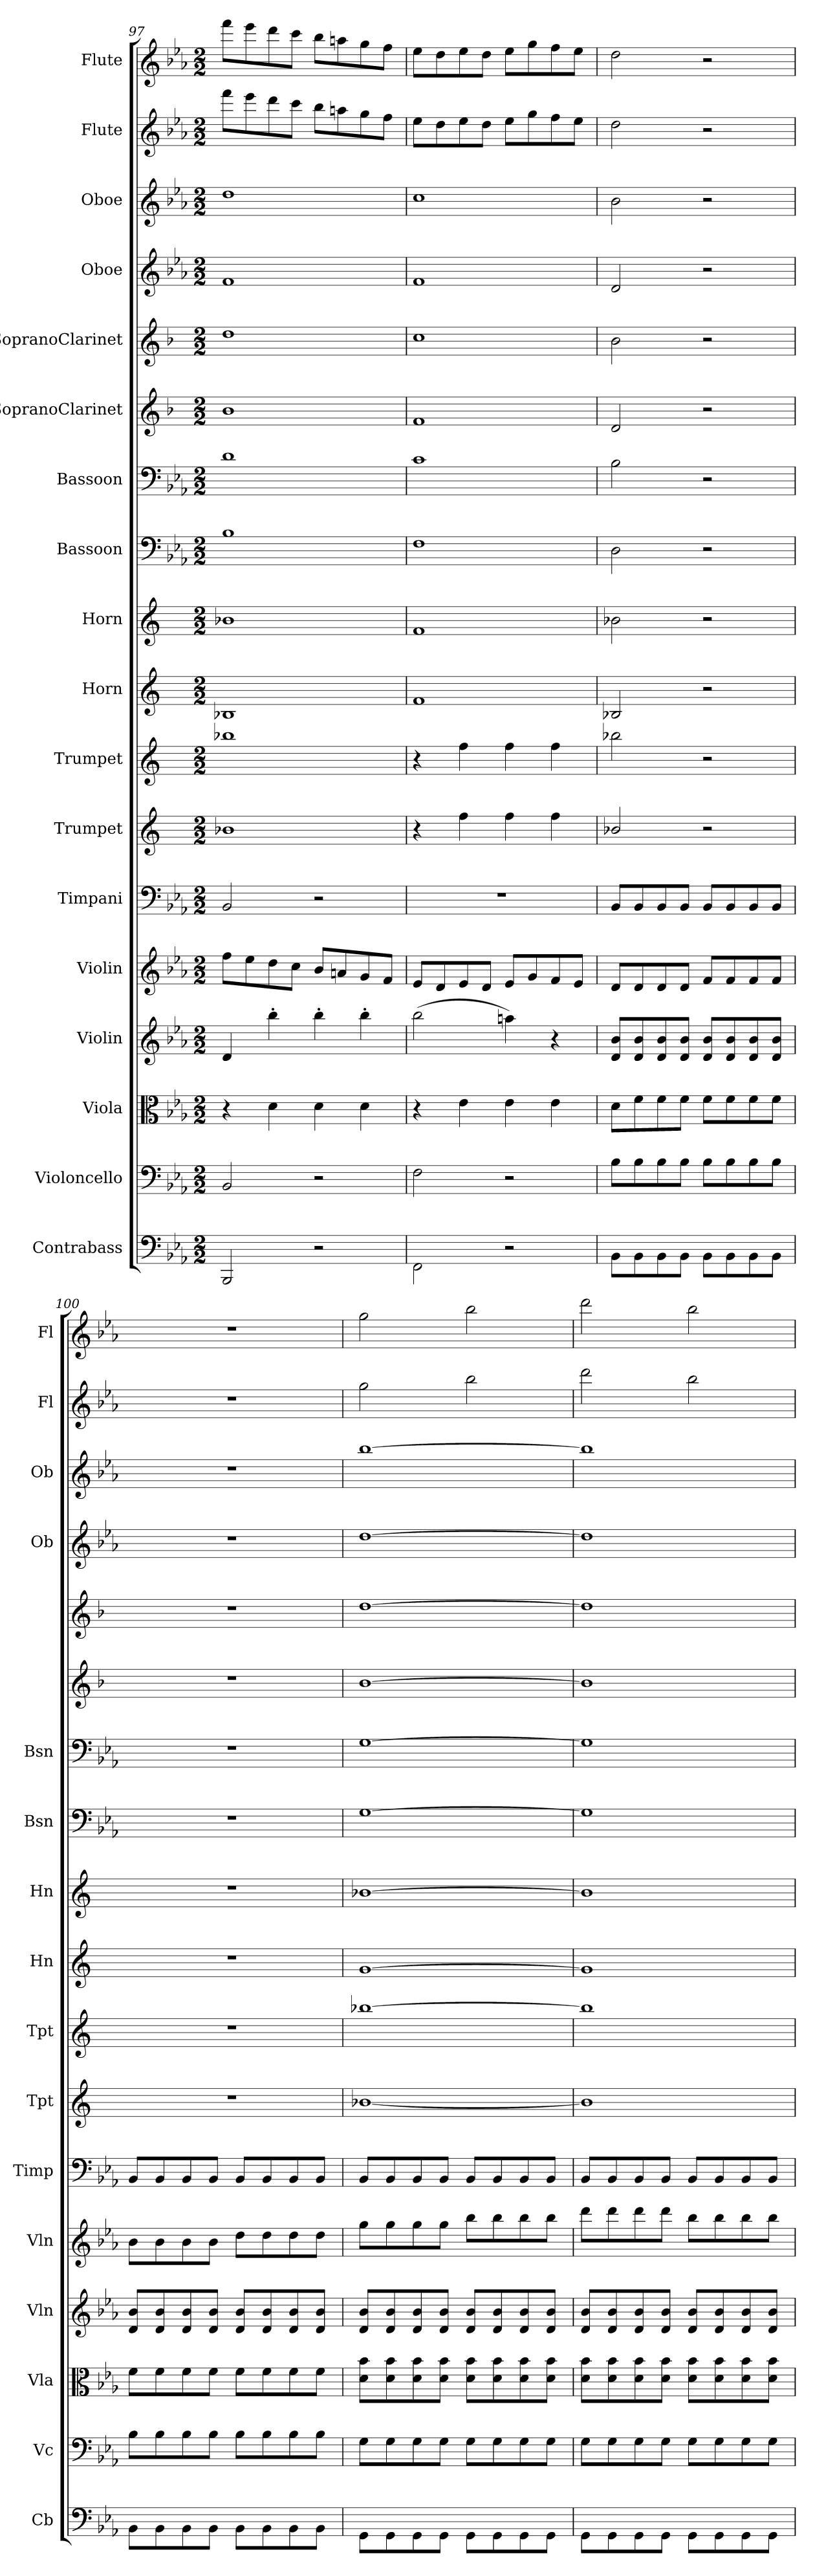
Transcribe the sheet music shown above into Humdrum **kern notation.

**kern	**kern	**kern	**kern	**kern	**kern	**kern	**kern	**kern	**kern	**kern	**kern	**kern	**kern	**kern	**kern	**kern	**kern
*part18	*part17	*part16	*part15	*part14	*part13	*part12	*part11	*part10	*part9	*part8	*part7	*part6	*part5	*part4	*part3	*part2	*part1
*staff18	*staff17	*staff16	*staff15	*staff14	*staff13	*staff12	*staff11	*staff10	*staff9	*staff8	*staff7	*staff6	*staff5	*staff4	*staff3	*staff2	*staff1
*I"Contrabass	*I"Violoncello	*I"Viola	*I"Violin	*I"Violin	*I"Timpani	*I"Trumpet	*I"Trumpet	*I"Horn	*I"Horn	*I"Bassoon	*I"Bassoon	*I"SopranoClarinet	*I"SopranoClarinet	*I"Oboe	*I"Oboe	*I"Flute	*I"Flute
*I'Cb	*I'Vc	*I'Vla	*I'Vln	*I'Vln	*I'Timp	*I'Tpt	*I'Tpt	*I'Hn	*I'Hn	*I'Bsn	*I'Bsn	*	*	*I'Ob	*I'Ob	*I'Fl	*I'Fl
*clefF4	*clefF4	*clefC3	*clefG2	*clefG2	*clefF4	*clefG2	*clefG2	*clefG2	*clefG2	*clefF4	*clefF4	*clefG2	*clefG2	*clefG2	*clefG2	*clefG2	*clefG2
*k[b-e-a-]	*k[b-e-a-]	*k[b-e-a-]	*k[b-e-a-]	*k[b-e-a-]	*k[b-e-a-]	*k[]	*k[]	*k[]	*k[]	*k[b-e-a-]	*k[b-e-a-]	*k[b-]	*k[b-]	*k[b-e-a-]	*k[b-e-a-]	*k[b-e-a-]	*k[b-e-a-]
*M2/2	*M2/2	*M2/2	*M2/2	*M2/2	*M2/2	*M2/2	*M2/2	*M2/2	*M2/2	*M2/2	*M2/2	*M2/2	*M2/2	*M2/2	*M2/2	*M2/2	*M2/2
=97	=97	=97	=97	=97	=97	=97	=97	=97	=97	=97	=97	=97	=97	=97	=97	=97	=97
2BBB-/	2BB-/	4r	4d/	8ff\L	2BB-/	1b-X/	1bb-X\	1B-X/	1b-X\	1B-\	1d\	1b-\	1dd\	1f/	1dd\	8fff\L	8fff\L
.	.	.	.	8ee-\	.	.	.	.	.	.	.	.	.	.	.	8eee-\	8eee-\
.	.	4d\	4bb-'\	8dd\	.	.	.	.	.	.	.	.	.	.	.	8ddd\	8ddd\
.	.	.	.	8cc\J	.	.	.	.	.	.	.	.	.	.	.	8ccc\J	8ccc\J
2r	2r	4d\	4bb-'\	8b-/L	2r	.	.	.	.	.	.	.	.	.	.	8bb-\L	8bb-\L
.	.	.	.	8an/	.	.	.	.	.	.	.	.	.	.	.	8aan\	8aan\
.	.	4d\	4bb-'\	8g/	.	.	.	.	.	.	.	.	.	.	.	8gg\	8gg\
.	.	.	.	8f/J	.	.	.	.	.	.	.	.	.	.	.	8ff\J	8ff\J
=98	=98	=98	=98	=98	=98	=98	=98	=98	=98	=98	=98	=98	=98	=98	=98	=98	=98
2FF\	2F\	4r	(2bb-\	8e-/L	1r	4r	4r	1f\	1f\	1F\	1c\	1f/	1cc\	1f/	1cc\	8ee-\L	8ee-\L
.	.	.	.	8d/	.	.	.	.	.	.	.	.	.	.	.	8dd\	8dd\
.	.	4e-\	.	8e-/	.	4ff\	4ff\	.	.	.	.	.	.	.	.	8ee-\	8ee-\
.	.	.	.	8d/J	.	.	.	.	.	.	.	.	.	.	.	8dd\J	8dd\J
2r	2r	4e-\	4aan\)	8e-/L	.	4ff\	4ff\	.	.	.	.	.	.	.	.	8ee-\L	8ee-\L
.	.	.	.	8g/	.	.	.	.	.	.	.	.	.	.	.	8gg\	8gg\
.	.	4e-\	4r	8f/	.	4ff\	4ff\	.	.	.	.	.	.	.	.	8ff\	8ff\
.	.	.	.	8e-/J	.	.	.	.	.	.	.	.	.	.	.	8ee-\J	8ee-\J
=99	=99	=99	=99	=99	=99	=99	=99	=99	=99	=99	=99	=99	=99	=99	=99	=99	=99
8BB-\L	8B-\L	8d\L	8d/ 8b-/L	8d/L	8BB-/L	2b-X/	2bb-X\	2B-X/	2b-X\	2D\	2B-\	2d/	2b-\	2d/	2b-\	2dd\	2dd\
8BB-\	8B-\	8f\	8d/ 8b-/	8d/	8BB-/	.	.	.	.	.	.	.	.	.	.	.	.
8BB-\	8B-\	8f\	8d/ 8b-/	8d/	8BB-/	.	.	.	.	.	.	.	.	.	.	.	.
8BB-\J	8B-\J	8f\J	8d/ 8b-/J	8d/J	8BB-/J	.	.	.	.	.	.	.	.	.	.	.	.
8BB-\L	8B-\L	8f\L	8d/ 8b-/L	8f/L	8BB-/L	2r	2r	2r	2r	2r	2r	2r	2r	2r	2r	2r	2r
8BB-\	8B-\	8f\	8d/ 8b-/	8f/	8BB-/	.	.	.	.	.	.	.	.	.	.	.	.
8BB-\	8B-\	8f\	8d/ 8b-/	8f/	8BB-/	.	.	.	.	.	.	.	.	.	.	.	.
8BB-\J	8B-\J	8f\J	8d/ 8b-/J	8f/J	8BB-/J	.	.	.	.	.	.	.	.	.	.	.	.
=100	=100	=100	=100	=100	=100	=100	=100	=100	=100	=100	=100	=100	=100	=100	=100	=100	=100
8BB-\L	8B-\L	8f\L	8d/ 8b-/L	8b-\L	8BB-/L	1r	1r	1r	1r	1r	1r	1r	1r	1r	1r	1r	1r
8BB-\	8B-\	8f\	8d/ 8b-/	8b-\	8BB-/	.	.	.	.	.	.	.	.	.	.	.	.
8BB-\	8B-\	8f\	8d/ 8b-/	8b-\	8BB-/	.	.	.	.	.	.	.	.	.	.	.	.
8BB-\J	8B-\J	8f\J	8d/ 8b-/J	8b-\J	8BB-/J	.	.	.	.	.	.	.	.	.	.	.	.
8BB-\L	8B-\L	8f\L	8d/ 8b-/L	8dd\L	8BB-/L	.	.	.	.	.	.	.	.	.	.	.	.
8BB-\	8B-\	8f\	8d/ 8b-/	8dd\	8BB-/	.	.	.	.	.	.	.	.	.	.	.	.
8BB-\	8B-\	8f\	8d/ 8b-/	8dd\	8BB-/	.	.	.	.	.	.	.	.	.	.	.	.
8BB-\J	8B-\J	8f\J	8d/ 8b-/J	8dd\J	8BB-/J	.	.	.	.	.	.	.	.	.	.	.	.
=101	=101	=101	=101	=101	=101	=101	=101	=101	=101	=101	=101	=101	=101	=101	=101	=101	=101
8GG\L	8G\L	8d\ 8b-\L	8d/ 8b-/L	8gg\L	8BB-/L	[1b-X/	[1bb-X\	[1g\	[1b-X\	[1G\	[1G\	[1b-\	[1dd\	[1dd\	[1bb-\	2gg\	2gg\
8GG\	8G\	8d\ 8b-\	8d/ 8b-/	8gg\	8BB-/	.	.	.	.	.	.	.	.	.	.	.	.
8GG\	8G\	8d\ 8b-\	8d/ 8b-/	8gg\	8BB-/	.	.	.	.	.	.	.	.	.	.	.	.
8GG\J	8G\J	8d\ 8b-\J	8d/ 8b-/J	8gg\J	8BB-/J	.	.	.	.	.	.	.	.	.	.	.	.
8GG\L	8G\L	8d\ 8b-\L	8d/ 8b-/L	8bb-\L	8BB-/L	.	.	.	.	.	.	.	.	.	.	2bb-\	2bb-\
8GG\	8G\	8d\ 8b-\	8d/ 8b-/	8bb-\	8BB-/	.	.	.	.	.	.	.	.	.	.	.	.
8GG\	8G\	8d\ 8b-\	8d/ 8b-/	8bb-\	8BB-/	.	.	.	.	.	.	.	.	.	.	.	.
8GG\J	8G\J	8d\ 8b-\J	8d/ 8b-/J	8bb-\J	8BB-/J	.	.	.	.	.	.	.	.	.	.	.	.
=102	=102	=102	=102	=102	=102	=102	=102	=102	=102	=102	=102	=102	=102	=102	=102	=102	=102
8GG\L	8G\L	8d\ 8b-\L	8d/ 8b-/L	8ddd\L	8BB-/L	1b-/]	1bb-\]	1g\]	1b-\]	1G\]	1G\]	1b-\]	1dd\]	1dd\]	1bb-\]	2ddd\	2ddd\
8GG\	8G\	8d\ 8b-\	8d/ 8b-/	8ddd\	8BB-/	.	.	.	.	.	.	.	.	.	.	.	.
8GG\	8G\	8d\ 8b-\	8d/ 8b-/	8ddd\	8BB-/	.	.	.	.	.	.	.	.	.	.	.	.
8GG\J	8G\J	8d\ 8b-\J	8d/ 8b-/J	8ddd\J	8BB-/J	.	.	.	.	.	.	.	.	.	.	.	.
8GG\L	8G\L	8d\ 8b-\L	8d/ 8b-/L	8bb-\L	8BB-/L	.	.	.	.	.	.	.	.	.	.	2bb-\	2bb-\
8GG\	8G\	8d\ 8b-\	8d/ 8b-/	8bb-\	8BB-/	.	.	.	.	.	.	.	.	.	.	.	.
8GG\	8G\	8d\ 8b-\	8d/ 8b-/	8bb-\	8BB-/	.	.	.	.	.	.	.	.	.	.	.	.
8GG\J	8G\J	8d\ 8b-\J	8d/ 8b-/J	8bb-\J	8BB-/J	.	.	.	.	.	.	.	.	.	.	.	.
=	=	=	=	=	=	=	=	=	=	=	=	=	=	=	=	=	=
*-	*-	*-	*-	*-	*-	*-	*-	*-	*-	*-	*-	*-	*-	*-	*-	*-	*-
